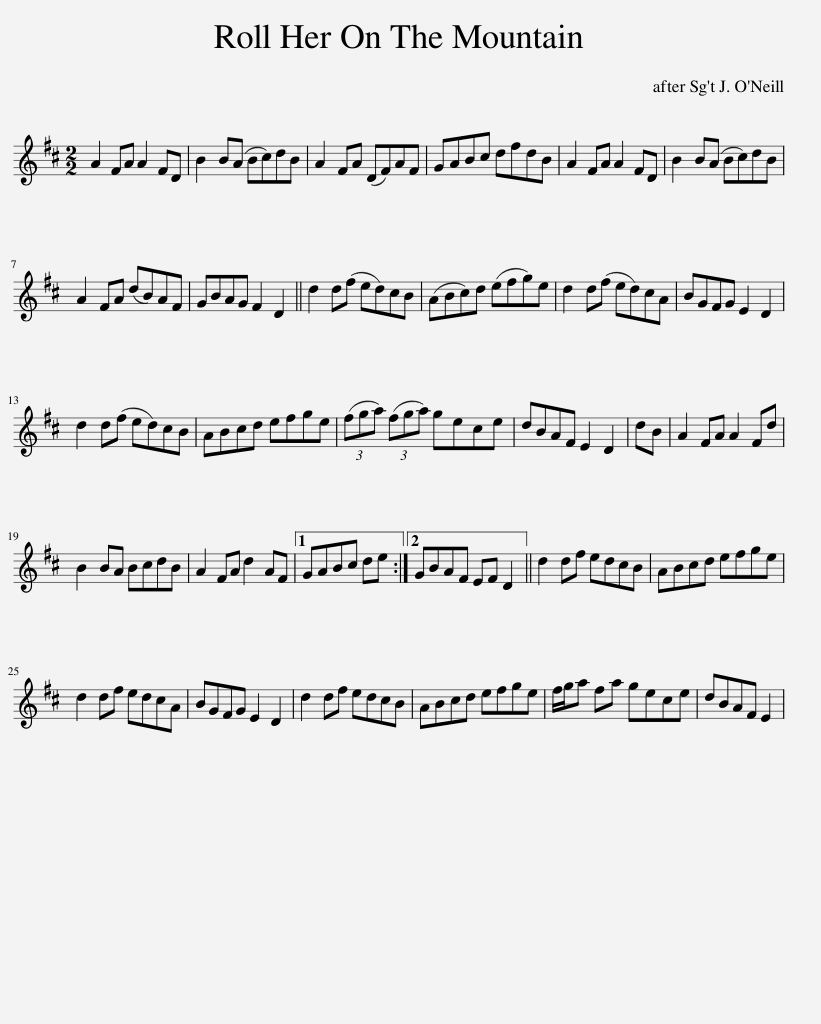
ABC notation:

X:1
L:1/8
M:2/2
I:linebreak $
K:D
V:1 treble
V:1
 A2 FA A2 FD | B2 B(A Bc)dB | A2 FA (DF)AF | GABc dfdB | A2 FA A2 FD | %5
 B2 B(A Bc)dB |$ A2 FA (dB)AF | GBAG F2 D2 || d2 d(f ed)cB | (ABc)d (efg)e | %10
 d2 d(f ed)cA | BGFG E2 D2 |$ d2 d(f ed)cB | ABcd efge | (3(fga) (3(fga) gece | %15
 dBAF E2 D2 | dB | A2 FA A2 Fd |$ B2 BA BcdB | A2 FA d2 AF |1 %20
 GABc de :|2 GBAF EF D2 || d2 df edcB | ABcd efge |$ d2 df edcA | %25
 BGFG E2 D2 | d2 df edcB | ABcd efge | f/g/a fa gece | dBAF E2 | %30
